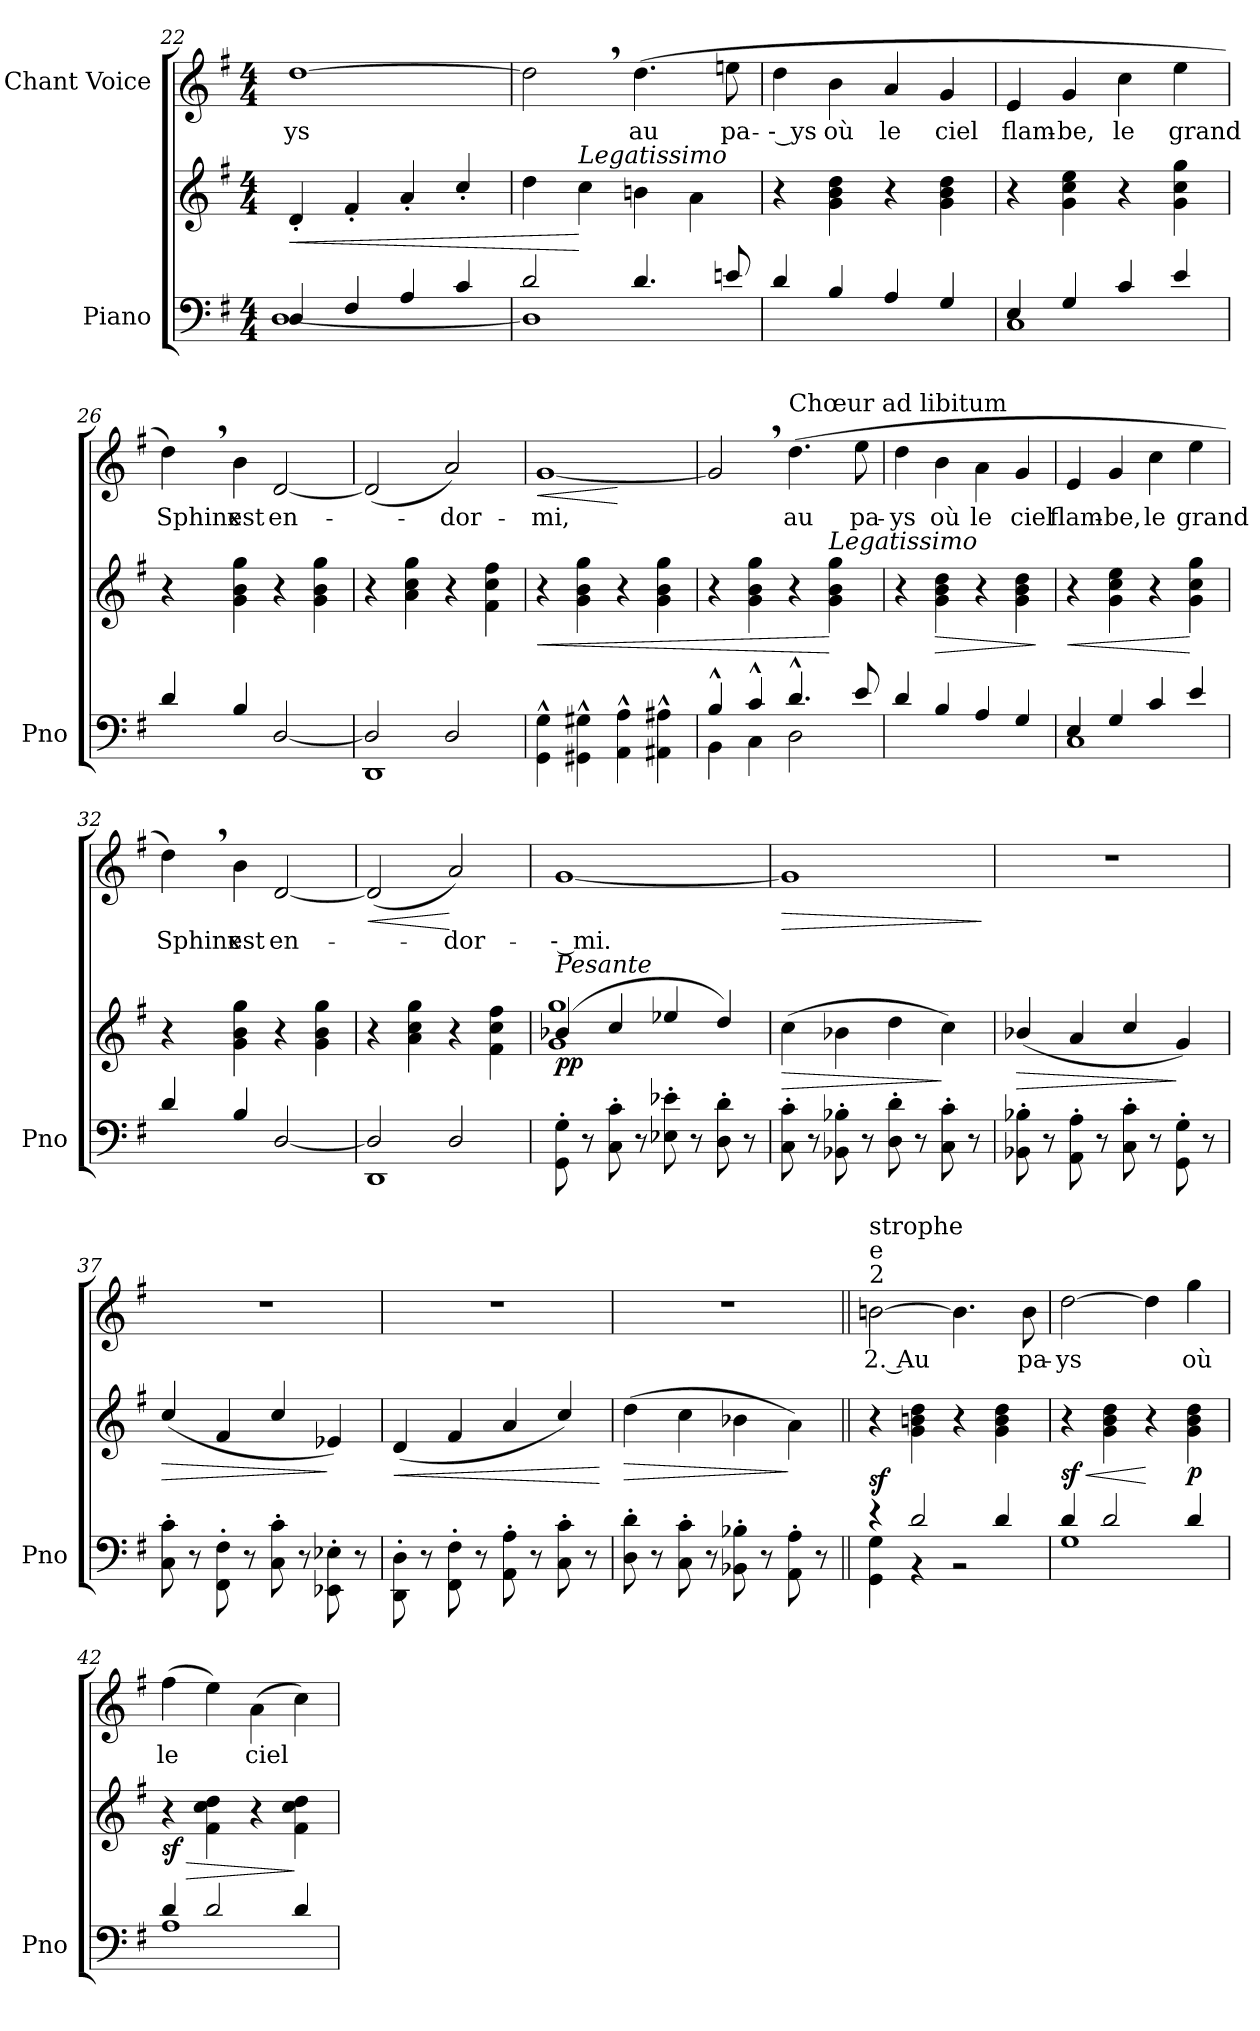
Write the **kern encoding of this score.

**kern	**kern	**dynam	**kern	**text	**dynam
*part2	*part2	*part2	*part1	*part1	*part1
*staff3	*staff2	*staff2/3	*staff1	*staff1	*staff1
*I"Piano	*	*	*I"Chant Voice	*	*
*I'Pno	*	*	*	*	*
*clefF4	*clefG2	*	*clefG2	*	*
*k[f#]	*k[f#]	*	*k[f#]	*	*
*M4/4	*M4/4	*	*M4/4	*	*
=22	=22	=22	=22	=22	=22
*^	*	*	*	*	*
!	!	!	!LO:HP:b	!	!	!
4D/	[1D	4d'/	<	[1dd	-ys	.
4F#/	.	4f#'/	.	.	.	.
4A/	.	4a'/	.	.	.	.
4c/	.	4cc'/	.	.	.	.
=23	=23	=23	=23	=23	=23	=23
2d/	1D]	4dd\	.	2dd,\]	.	.
!	!	!LO:TX:i:t=Legatissimo	!	!	!	!
.	.	4cc\	[	.	.	.
4.d/	.	4bn\	.	(4.dd\	au	.
.	.	4a\	.	.	.	.
8en/	.	.	.	8een\	pa-	.
*v	*v	*	*	*	*	*
=24	=24	=24	=24	=24	=24
4d/	4r	.	4dd\	-- ys	.
4B/	4g\ 4b\ 4dd\	.	4b\	où	.
4A/	4r	.	4a/	le	.
4G/	4g\ 4b\ 4dd\	.	4g/	ciel	.
=25	=25	=25	=25	=25	=25
*^	*	*	*	*	*
4E/	1C	4r	.	4e/	flam-	.
4G/	.	4g\ 4cc\ 4ee\	.	4g/	-be,	.
4c/	.	4r	.	4cc\	le	.
4e/	.	4g\ 4cc\ 4gg\	.	4ee\	grand	.
*v	*v	*	*	*	*	*
=26	=26	=26	=26	=26	=26
4d/	4r	.	4dd,\)	Sphinx	.
4B/	4g\ 4b\ 4gg\	.	4b\	est	.
[2D/	4r	.	[2d/	en-	.
.	4g\ 4b\ 4gg\	.	.	.	.
=27	=27	=27	=27	=27	=27
*^	*	*	*	*	*
2D/]	1DD	4r	.	(2d/]	.	.
.	.	4a\ 4cc\ 4gg\	.	.	.	.
2D/	.	4r	.	2a/)	-dor-	.
.	.	4f#\ 4cc\ 4ff#\	.	.	.	.
*v	*v	*	*	*	*	*
=28	=28	=28	=28	=28	=28
!	!	!LO:HP:b	!	!	!LO:HP:b
*	*	*	*^	*	*
4GG\^^ 4G\^^	4r	<	[<1g	2ryy	-mi,	<
4GG#X\^^ 4G#X\^^	4g\ 4b\ 4gg\	.	.	.	.	.
4AA\^^ 4A\^^	4r	.	.	2ryy	.	[
4AA#X\^^ 4A#X\^^	4g\ 4b\ 4gg\	.	.	.	.	.
*	*	*	*v	*v	*	*
=29	=29	=29	=29	=29	=29
*^	*	*	*	*	*
4B^^/	4BB\	4r	.	2g,/]	.	.
4c^^/	4C\	4g\ 4b\ 4gg\	.	.	.	.
!	!	!	!	!LO:TX:a:t=Chœur ad libitum	!	!
4.d^^/	2D\	4r	.	(4.dd\	au	.
!	!	!LO:TX:i:t=Legatissimo	!	!	!	!
.	.	4g\ 4b\ 4gg\	[	.	.	.
8e/	.	.	.	8ee\	pa-	.
*v	*v	*	*	*	*	*
=30	=30	=30	=30	=30	=30
4d/	4r	.	4dd\	-ys	.
!	!	!LO:HP:b	!	!	!
4B/	4g\ 4b\ 4dd\	>	4b\	où	.
4A/	4r	.	4a\	le	.
4G/	4g\ 4b\ 4dd\	.	4g/	ciel	.
.	.	]	.	.	.
=31	=31	=31	=31	=31	=31
*^	*	*	*	*	*
!	!	!	!LO:HP:b	!	!	!
4E/	1C	4r	<	4e/	flam-	.
4G/	.	4g\ 4cc\ 4ee\	.	4g/	-be,	.
4c/	.	4r	.	4cc\	le	.
4e/	.	4g\ 4cc\ 4gg\	[	4ee\	grand	.
*v	*v	*	*	*	*	*
=32	=32	=32	=32	=32	=32
4d/	4r	.	4dd,\)	Sphinx	.
4B/	4g\ 4b\ 4gg\	.	4b\	est	.
[2D/	4r	.	[2d/	en-	.
.	4g\ 4b\ 4gg\	.	.	.	.
=33	=33	=33	=33	=33	=33
*^	*	*	*	*	*
!	!	!	!	!	!	!LO:HP:b
2D/]	1DD	4r	.	(2d/]	.	<
.	.	4a\ 4cc\ 4gg\	.	.	.	.
2D/	.	4r	.	2a/)	-dor-	[
.	.	4f#\ 4cc\ 4ff#\	.	.	.	.
*v	*v	*	*	*	*	*
=34	=34	=34	=34	=34	=34
*	*^	*	*	*	*
!	!LO:TX:i:t=Pesante	!	!	!	!	!
!	!	!	!LO:DY:b	!	!	!
8GG\' 8G\'	(>4b-X/	1g 1gg	pp	[1g	-- mi.	.
8r	.	.	.	.	.	.
8C\' 8c\'	4cc/	.	.	.	.	.
8r	.	.	.	.	.	.
8E-X\' 8e-X\'	4ee-X/	.	.	.	.	.
8r	.	.	.	.	.	.
8D\' 8d\'	4dd/)	.	.	.	.	.
8r	.	.	.	.	.	.
*	*v	*v	*	*	*	*
=35	=35	=35	=35	=35	=35
!	!	!LO:HP:b	!	!	!LO:HP:b
8C\' 8c\'	(>4cc\	>	1g]	.	>
8r	.	.	.	.	.
8BB-X\' 8B-X\'	4b-X\	.	.	.	.
8r	.	.	.	.	.
8D\' 8d\'	4dd\	.	.	.	.
8r	.	.	.	.	.
8C\' 8c\'	4cc\)	]	.	.	.
8r	.	.	.	.	.
.	.	.	.	.	]
=36	=36	=36	=36	=36	=36
!	!	!LO:HP:b	!	!	!
8BB-X\' 8B-X\'	(4b-X/	>	1r	.	.
8r	.	.	.	.	.
8AA\' 8A\'	4a/	.	.	.	.
8r	.	.	.	.	.
8C\' 8c\'	4cc/	.	.	.	.
8r	.	.	.	.	.
8GG\' 8G\'	4g/)	]	.	.	.
8r	.	.	.	.	.
=37	=37	=37	=37	=37	=37
!	!	!LO:HP:b	!	!	!
8C\' 8c\'	(4cc/	>	1r	.	.
8r	.	.	.	.	.
8FF#\' 8F#\'	4f#/	.	.	.	.
8r	.	.	.	.	.
8C\' 8c\'	4cc/	.	.	.	.
8r	.	.	.	.	.
8EE-X\' 8E-X\'	4e-X/)	]	.	.	.
8r	.	.	.	.	.
=38	=38	=38	=38	=38	=38
!	!	!LO:HP:b	!	!	!
8DD\' 8D\'	(<4d/	<	1r	.	.
8r	.	.	.	.	.
8FF#\' 8F#\'	4f#/	.	.	.	.
8r	.	.	.	.	.
8AA\' 8A\'	4a/	.	.	.	.
8r	.	.	.	.	.
8C\' 8c\'	4cc/)	.	.	.	.
8r	.	.	.	.	.
.	.	[	.	.	.
=39	=39	=39	=39	=39	=39
!	!	!LO:HP:b	!	!	!
8D\' 8d\'	(4dd\	>	1r	.	.
8r	.	.	.	.	.
8C\' 8c\'	4cc\	.	.	.	.
8r	.	.	.	.	.
8BB-X\' 8B-X\'	4b-X\	.	.	.	.
8r	.	.	.	.	.
8AA\' 8A\'	4a\)	]	.	.	.
8r	.	.	.	.	.
=40||	=40||	=40||	=40||	=40||	=40||
*^	*	*	*	*	*
!	!	!	!	!LO:TX:a:t=2	!	!
!	!	!	!	!LO:TX:a:t=e	!	!
!	!	!	!	!LO:TX:a:t=strophe	!	!
!	!	!	!LO:DY:a=2	!	!	!
4r	4GG\ 4G\	4r	sf	[2bn\	2. Au	.
2d/	4r	4g\ 4bn\ 4dd\	.	.	.	.
.	2r	4r	.	4.b\]	.	.
4d/	.	4g\ 4b\ 4dd\	.	.	.	.
.	.	.	.	8b\	pa-	.
=41	=41	=41	=41	=41	=41	=41
!	!	!	!LO:HP:b	!	!	!
!	!	!	!LO:DY:n=1:b	!	!	!
4d/	1G	4r	< sf	[2dd\	-ys	.
2d/	.	4g\ 4b\ 4dd\	.	.	.	.
.	.	4r	[	4dd\]	.	.
!	!	!	!LO:DY:n=2:b	!	!	!
4d/	.	4g\ 4b\ 4dd\	p	4gg\	où	.
=42	=42	=42	=42	=42	=42	=42
!	!	!	!LO:HP:b	!	!	!
!	!	!	!LO:DY:n=1:b	!	!	!
4d/	1A	4r	> sf	(4ff#\	le	.
2d/	.	4f#\ 4cc\ 4dd\	.	4ee\)	.	.
.	.	4r	.	(4a\	ciel	.
4d/	.	4f#\ 4cc\ 4dd\	]	4cc\)	.	.
*v	*v	*	*	*	*	*
=	=	=	=	=	=
*-	*-	*-	*-	*-	*-
